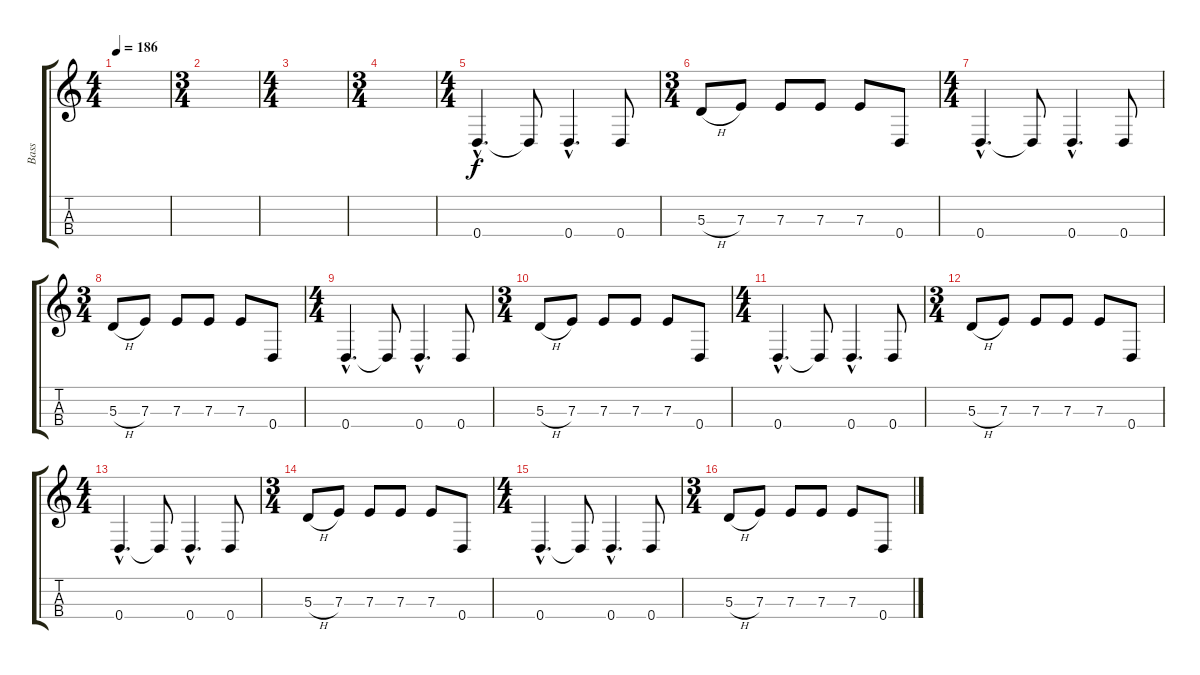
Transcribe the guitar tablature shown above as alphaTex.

\track ("Bass" "Bass") {instrument electricbassfinger}
\staff {score tabs}
\tuning (G3 D3 A2 D2) {hide}
\ts (4 4)
\tempo 186
\clef g2
\ks c
|
\ts (3 4)
|
\ts (4 4)
|
\ts (3 4)
|
\ts (4 4)
0.4{hac}.4{d} 0.4{t}.8 0.4{hac}.4{d} 0.4.8 |
\ts (3 4)
5.3{h}.8 7.3.8 7.3.8 7.3.8 7.3.8 0.4.8 |
\ts (4 4)
0.4{hac}.4{d} 0.4{t}.8 0.4{hac}.4{d} 0.4.8 |
\ts (3 4)
5.3{h}.8 7.3.8 7.3.8 7.3.8 7.3.8 0.4.8 |
\ts (4 4)
0.4{hac}.4{d} 0.4{t}.8 0.4{hac}.4{d} 0.4.8 |
\ts (3 4)
5.3{h}.8 7.3.8 7.3.8 7.3.8 7.3.8 0.4.8 |
\ts (4 4)
0.4{hac}.4{d} 0.4{t}.8 0.4{hac}.4{d} 0.4.8 |
\ts (3 4)
5.3{h}.8 7.3.8 7.3.8 7.3.8 7.3.8 0.4.8 |
\ts (4 4)
0.4{hac}.4{d} 0.4{t}.8 0.4{hac}.4{d} 0.4.8 |
\ts (3 4)
5.3{h}.8 7.3.8 7.3.8 7.3.8 7.3.8 0.4.8 |
\ts (4 4)
0.4{hac}.4{d} 0.4{t}.8 0.4{hac}.4{d} 0.4.8 |
\ts (3 4)
5.3{h}.8 7.3.8 7.3.8 7.3.8 7.3.8 0.4.8
